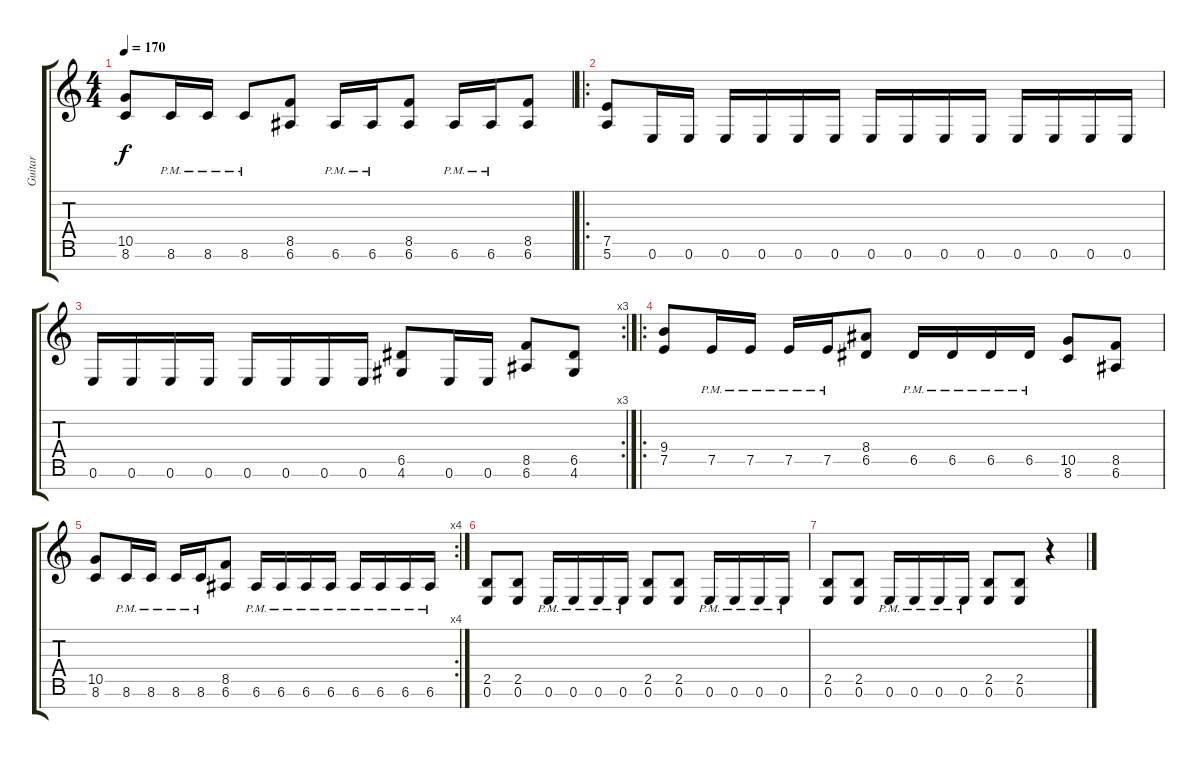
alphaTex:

\track ("Guitar " "Guitar ") {instrument distortionguitar}
\staff {score tabs}
\tuning (E4 B3 G3 D3 A2 E2 B1) {hide}
\ts (4 4)
\tempo 170
\clef g2
\ks c
(10.5 8.6).8{dy f} 8.6{pm}.16 8.6{pm}.16 8.6{pm}.8 (8.5 6.6).8 6.6{pm}.16 6.6{pm}.16 (8.5 6.6).8 6.6{pm}.16 6.6{pm}.16 (8.5 6.6).8 |
\ro
(7.5 5.6).8 0.6.16 0.6.16 0.6.16 0.6.16 0.6.16 0.6.16 0.6.16 0.6.16 0.6.16 0.6.16 0.6.16 0.6.16 0.6.16 0.6.16 |
\rc 3
0.6.16 0.6.16 0.6.16 0.6.16 0.6.16 0.6.16 0.6.16 0.6.16 (6.5 4.6).8 0.6.16 0.6.16 (8.5 6.6).8 (6.5 4.6).8 |
\ro
(9.4 7.5).8 7.5{pm}.16 7.5{pm}.16 7.5{pm}.16 7.5{pm}.16 (8.4 6.5).8 6.5{pm}.16 6.5{pm}.16 6.5{pm}.16 6.5{pm}.16 (10.5 8.6).8 (8.5 6.6).8 |
\rc 4
(10.5 8.6).8 8.6{pm}.16 8.6{pm}.16 8.6{pm}.16 8.6{pm}.16 (8.5 6.6).8 6.6{pm}.16 6.6{pm}.16 6.6{pm}.16 6.6{pm}.16 6.6{pm}.16 6.6{pm}.16 6.6{pm}.16 6.6{pm}.16 |
(2.5 0.6).8 (2.5 0.6).8 0.6{pm}.16 0.6{pm}.16 0.6{pm}.16 0.6{pm}.16 (2.5 0.6).8 (2.5 0.6).8 0.6{pm}.16 0.6{pm}.16 0.6{pm}.16 0.6{pm}.16 |
(2.5 0.6).8 (2.5 0.6).8 0.6{pm}.16 0.6{pm}.16 0.6{pm}.16 0.6{pm}.16 (2.5 0.6).8 (2.5 0.6).8 r.4
